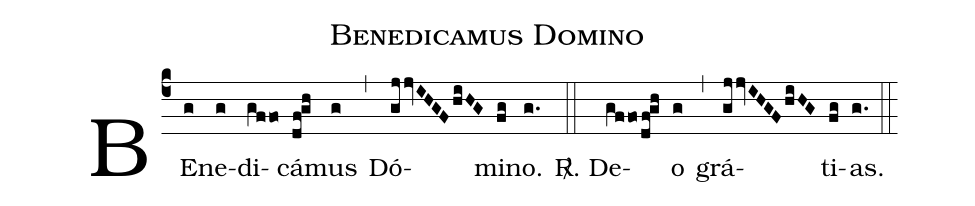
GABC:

name: Benedicamus Domino;
%%
(c4)
BE(g)ne(g)di(gffo)cá(df!gh)mus(g) (,)
Dó(gjjvIHGFhiHG)mi(fg)no.(g.) (::)
<sp>R/</sp>. De(gffo/df!gh)o(g) (,)
grá(gjjvIHGFhiHG)ti(fg)as.(g.) (::)
